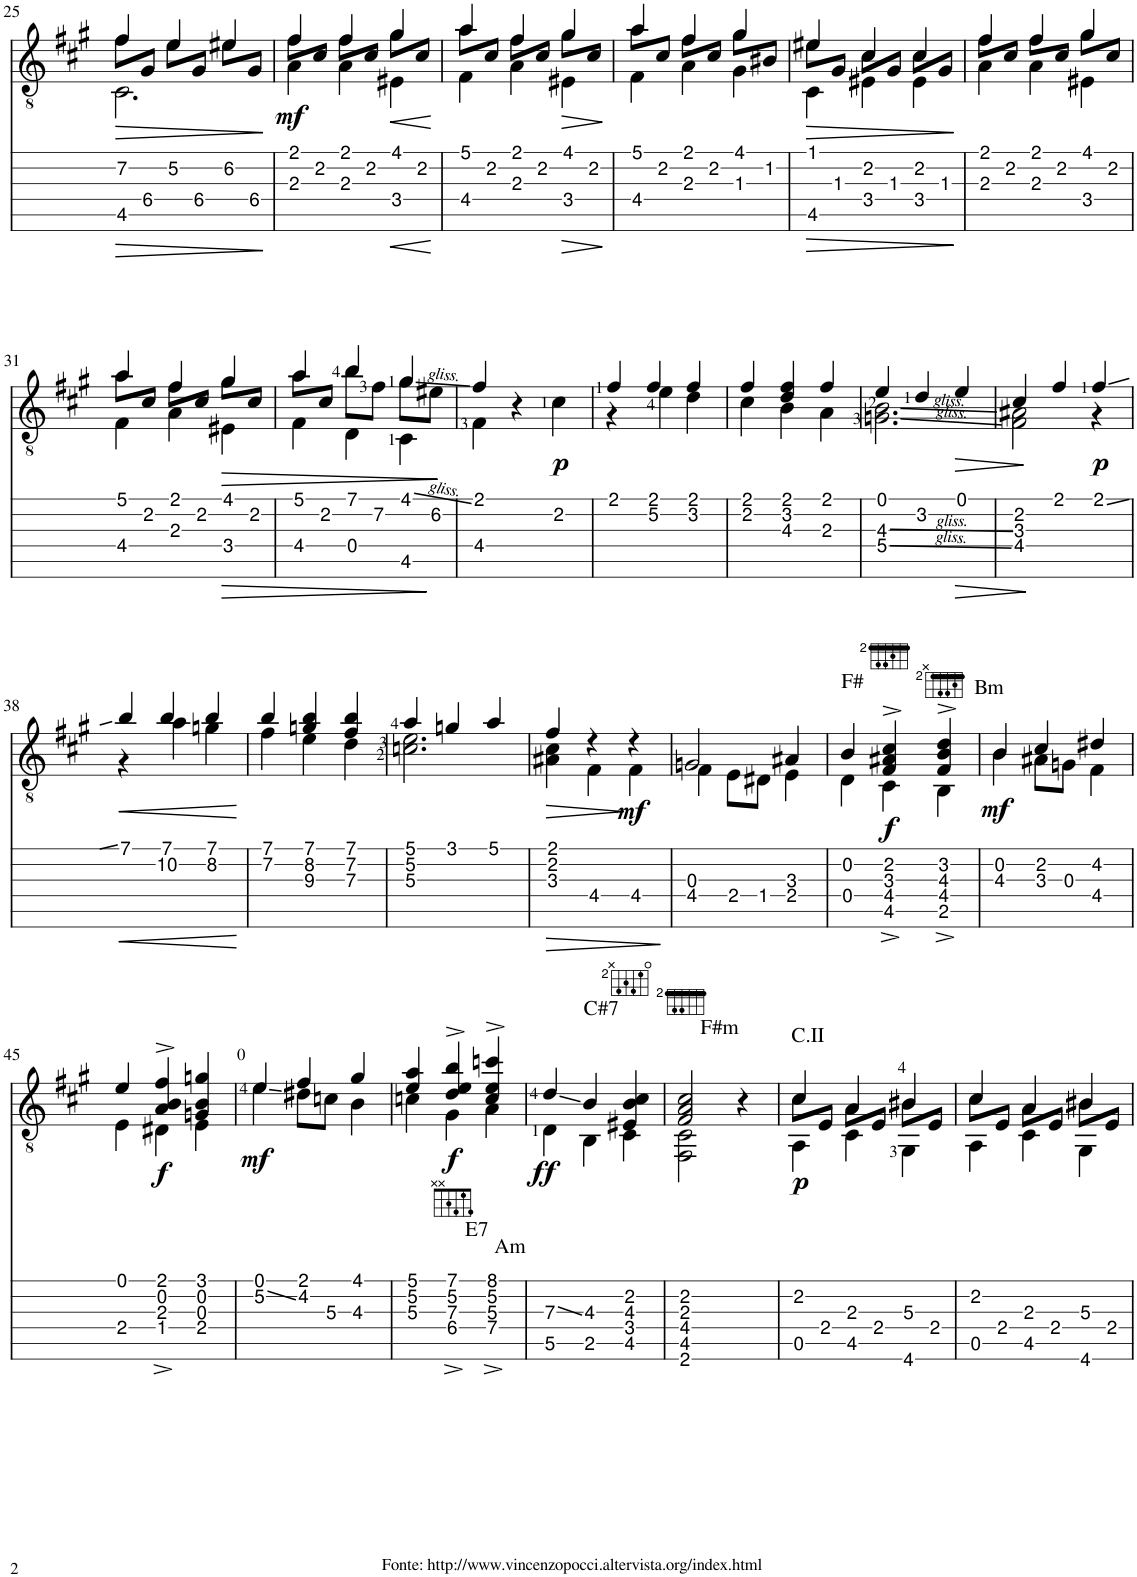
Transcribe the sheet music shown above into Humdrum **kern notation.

**kern	**kern	**dynam
*part1	*part1	*part1
*staff2	*staff1	*staff1/2
*I"Guitar	*	*
*I'Guit.	*	*
!!LO:PB:g=z
*	*clefGv2	*
*k[f#c#g#]	*k[f#c#g#]	*
*M3/4	*M3/4	*
=25	=25	=25
*^	*	*
*	*^	*	*
!	!	!	!	!LO:HP:b
*	*	*	*^	*
*	*	*	*	*^	*
4f#	2.C#	8f#L	4f#/	2.C#\	8f#\L	>
.	.	8G#J	.	.	8G#/J	.
4e	.	8eL	4e/	.	8e\L	.
.	.	8G#J	.	.	8G#/J	.
4e#	.	8e#L	4e#X/	.	8e#\L	.
.	.	8G#J	.	.	8G#/J	.
*v	*v	*v	*	*	*	*
*	*v	*v	*v	*
.	.	]
=26	=26	=26
*^	*^	*
*	*^	*	*^	*
!	!	!	!	!	!	!LO:DY:b
4f#	4A	8f#L	4f#/	4A\	8f#\L	mf
.	.	8c#J	.	.	8c#/J	.
4f#	4A	8f#L	4f#/	4A\	8f#\L	.
.	.	8c#J	.	.	8c#/J	.
!	!	!	!	!	!	!LO:HP:b
4g#	4E#	8g#L	4g#/	4E#X\	8g#\L	<
.	.	8c#J	.	.	8c#/J	.
*v	*v	*v	*	*	*	*
*	*v	*v	*v	*
.	.	[
=27	=27	=27
*^	*^	*
*	*^	*	*^	*
4a	4F#	8aL	4a/	4F#\	8a\L	.
.	.	8c#J	.	.	8c#/J	.
4f#	4A	8f#L	4f#/	4A\	8f#\L	.
.	.	8c#J	.	.	8c#/J	.
!	!	!	!	!	!	!LO:HP:b
4g#	4E#	8g#L	4g#/	4E#X\	8g#\L	>
.	.	8c#J	.	.	8c#/J	.
*v	*v	*v	*	*	*	*
*	*v	*v	*v	*
.	.	]
=28	=28	=28
*^	*^	*
*	*^	*	*^	*
4a	4F#	8aL	4a/	4F#\	8a\L	.
.	.	8c#J	.	.	8c#/J	.
4f#	4A	8f#L	4f#/	4A\	8f#\L	.
.	.	8c#J	.	.	8c#/J	.
4g#	4G#	8g#L	4g#/	4G#\	8g#\L	.
.	.	8B#J	.	.	8B#X/J	.
=29	=29	=29	=29	=29	=29	=29
!	!	!	!	!	!	!LO:HP:b
4e#	4C#	8e#L	4e#X/	4C#\	8e#\L	>
.	.	8G#J	.	.	8G#/J	.
4c#	4E#	8c#L	4c#/	4E#X\	8c#\L	.
.	.	8G#J	.	.	8G#/J	.
4c#	4E#	8c#L	4c#/	4E#\	8c#\L	.
.	.	8G#J	.	.	8G#/J	.
*v	*v	*v	*	*	*	*
*	*v	*v	*v	*
.	.	]
=30	=30	=30
*^	*^	*
*	*^	*	*^	*
4f#	4A	8f#L	4f#/	4A\	8f#\L	.
.	.	8c#J	.	.	8c#/J	.
4f#	4A	8f#L	4f#/	4A\	8f#\L	.
.	.	8c#J	.	.	8c#/J	.
4g#	4E#	8g#L	4g#/	4E#X\	8g#\L	.
.	.	8c#J	.	.	8c#/J	.
!!LO:LB:g=z	!!	!!
=31	=31	=31	=31	=31	=31	=31
4a	4F#	8aL	4a/	4F#\	8a\L	.
.	.	8c#J	.	.	8c#/J	.
4f#	4A	8f#L	4f#/	4A\	8f#\L	.
.	.	8c#J	.	.	8c#/J	.
!	!	!	!	!	!	!LO:HP:b
4g#	4E#	8g#L	4g#/	4E#X\	8g#\L	>
.	.	8c#J	.	.	8c#/J	.
*v	*v	*v	*	*	*	*
*	*v	*v	*v	*
.	.	]
=32	=32	=32
*^	*^	*
*	*^	*	*^	*
4a	4F#	8aL	4a/	4F#\	8a\L	.
.	.	8c#J	.	.	8c#/J	.
4b	4D	8bL	4b/	4D\	8b\L	.
.	.	8f#J	.	.	8f#\J	.
4g#	4C#	8g#L	4g#/	4C#\	8g#\L	.
.	.	8e#J	.	.	8e#X\J	.
*	*v	*v	*	*	*	*
*	*	*	*v	*v	*
=33	=33	=33	=33	=33
4f#	4F#	4f#/	4F#\	.
4r	2ryy	4r	2ryy	.
!	!	!	!	!LO:DY:b
4c#	.	4c#\	.	p
=34	=34	=34	=34	=34
4f#	4r	4f#/	4r	.
4f#	4e	4f#/	4e\	.
4f#	4d	4f#/	4d\	.
=35	=35	=35	=35	=35
4f#	4c#	4f#/	4c#\	.
4d 4f#	4B	4d/ 4f#/	4B\	.
4f#	4A	4f#/	4A\	.
=36	=36	=36	=36	=36
4e	2.G 2.B	4e/	2.Gn\ 2.B\	.
4d	.	4d/	.	.
!	!	!	!	!LO:HP:b
4e	.	4e/	.	>
*v	*v	*	*	*
*	*v	*v	*
.	.	]
=37	=37	=37
*^	*^	*
4c#	2F# 2A#	4c#/	2F#\ 2A#X\	.
4f#	.	4f#/	.	.
!	!	!	!	!LO:DY:b
4f#	4r	4f#/	4r	p
!!LO:LB:g=z	!!
=38	=38	=38	=38	=38
!	!	!	!	!LO:HP:b
4b	4r	4b/	4r	<
4b	4a	4b/	4a\	.
4b	4g	4b/	4gn\	.
*v	*v	*	*	*
*	*v	*v	*
.	.	[
=39	=39	=39
*^	*^	*
4b	4f#	4b/	4f#\	.
4g 4b	4e	4gn/ 4b/	4e\	.
4f# 4b	4d	4f#/ 4b/	4d\	.
=40	=40	=40	=40	=40
4a	2.c 2.e	4a/	2.cn\ 2.e\	.
4g	.	4gn/	.	.
4a	.	4a/	.	.
=41	=41	=41	=41	=41
!	!	!	!	!LO:HP:b
4f#	4A# 4c#	4f#/	4A#X\ 4c#\	>
4r	4F#	4r	4F#\	.
!	!	!	!	!LO:DY:b
4r	4F#	4r	4F#\	mf
*v	*v	*	*	*
*	*v	*v	*
.	.	]
=42	=42	=42
*^	*^	*
2G	4F#	2Gn/	4F#\	.
.	8EL	.	8E\L	.
.	8D#J	.	8D#X\J	.
4A#	4E	4A#X/	4E\	.
=43	=43	=43	=43	=43
4B	4D	4B/	4D\	.
!	!	!LO:TX:a:t=F#	!	!
!	!	!	!	!LO:DY:b
4F#^ 4A#^ 4c#^	4C#	4F#/^ 4A#X/^ 4c#/^	4C#\	f
!	!	!LO:TX:a:t=Bm	!	!
4F#^ 4B^ 4d^	4BB	4F#/^ 4B/^ 4d/^	4BB\	.
=44	=44	=44	=44	=44
!	!	!	!	!LO:DY:b
4B	4B	4B/	4B\	mf
4c#	8A#L	4c#/	8A#X\L	.
.	8GJ	.	8Gn\J	.
4d#	4F#	4d#X/	4F#\	.
!!LO:LB:g=z	!!
=45	=45	=45	=45	=45
4e	4E	4e/	4E\	.
!	!	!	!	!LO:DY:b
4A^ 4B^ 4f#^	4D#	4A/^ 4B/^ 4f#/^	4D#X\	f
4G 4B 4g	4E	4Gn/ 4B/ 4gn/	4E\	.
=46	=46	=46	=46	=46
!	!	!	!	!LO:DY:b
4e	4e	4e/	4e\	mf
4f#	8d#L	4f#/	8d#X\L	.
.	8cJ	.	8cn\J	.
4g#	4B	4g#/	4B\	.
=47	=47	=47	=47	=47
4e 4a	4c	4e/ 4a/	4cn\	.
!	!	!	!	!LO:DY:b
4d^ 4e^ 4b^	4G#	4d/^ 4e/^ 4b/^	4G#\	f
!LO:TX:a:t=E7	!	!	!	!
!LO:TX:a:t=Am	!	!	!	!
4c^ 4e^ 4cc^	4A	4c/^ 4e/^ 4ccn/^	4A\	.
=48	=48	=48	=48	=48
!	!	!	!	!LO:DY:b
4d	4D	4d/	4D\	ff
!	!	!LO:TX:a:t=C#7	!	!
4B	4BB	4B/	4BB\	.
4E# 4B 4c#	4C#	4E#X/ 4B/ 4c#/	4C#\	.
=49	=49	=49	=49	=49
2F# 2A 2c#	2FF# 2C#	2F#/ 2A/ 2c#/	2FF#\ 2C#\	.
!	!	!LO:TX:a:t=F#m	!	!
4r	4ryy	4r	4ryy	.
=50	=50	=50	=50	=50
*	*^	*	*^	*
!	!	!	!LO:TX:a:t=C.II	!	!	!
!	!	!	!	!	!	!LO:DY:b
4c#	4AA	8c#L	4c#/	4AA\	8c#\L	p
.	.	8EJ	.	.	8E/J	.
4A	4C#	8AL	4A/	4C#\	8A\L	.
.	.	8EJ	.	.	8E/J	.
4B#	4GG#	8B#L	4B#X/	4GG#\	8B#\L	.
.	.	8EJ	.	.	8E/J	.
=51	=51	=51	=51	=51	=51	=51
4c#	4AA	8c#L	4c#/	4AA\	8c#\L	.
.	.	8EJ	.	.	8E/J	.
4A	4C#	8AL	4A/	4C#\	8A\L	.
.	.	8EJ	.	.	8E/J	.
4B#X	4GG#	8B#L	4B#X/	4GG#\	8B#\L	.
.	.	8EJ	.	.	8E/J	.
*v	*v	*v	*	*	*	*
*	*v	*v	*v	*
=	=	=
*-	*-	*-
